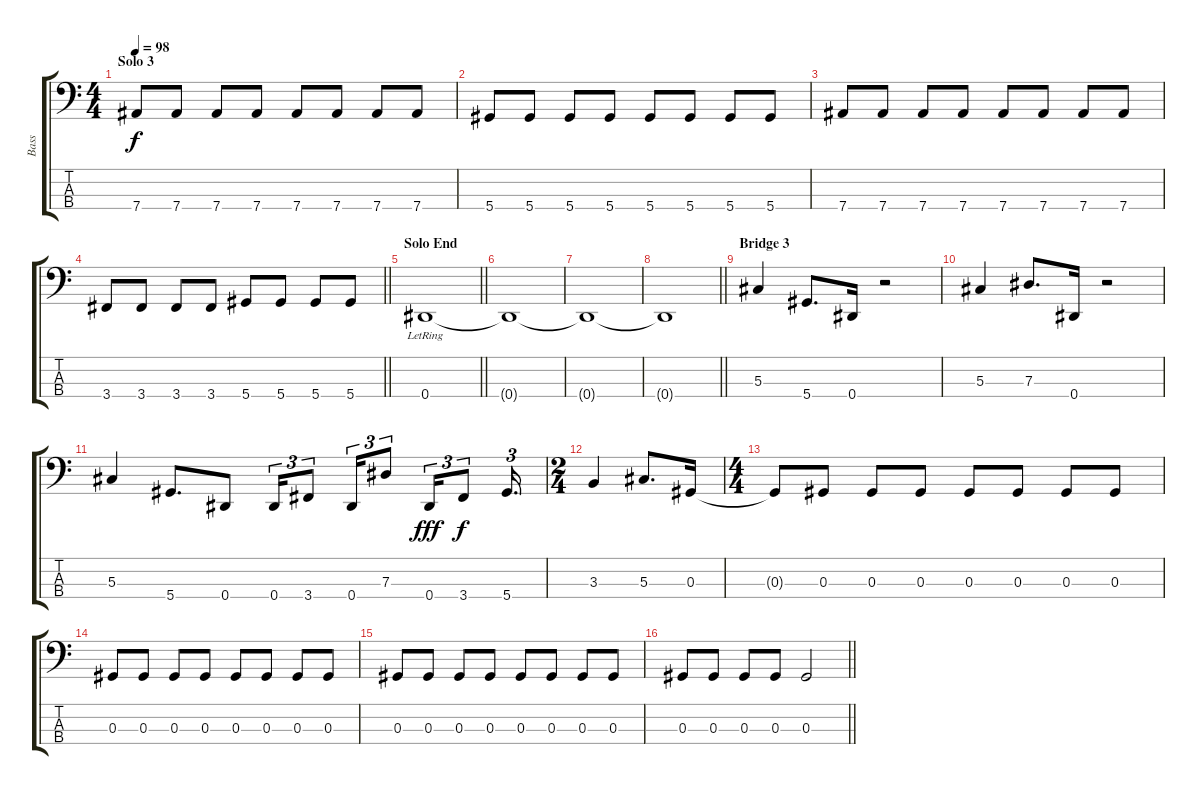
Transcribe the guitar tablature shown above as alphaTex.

\track ("Bass" "Bass") {instrument electricbassfinger}
\staff {score tabs}
\tuning (Gb2 Db2 Ab1 Eb1) {hide}
\ts (4 4)
\section ("" "Solo 3")
\tempo 98
\clef f4
\ks c
7.4.8{dy f} 7.4.8 7.4.8 7.4.8 7.4.8 7.4.8 7.4.8 7.4.8 |
5.4.8 5.4.8 5.4.8 5.4.8 5.4.8 5.4.8 5.4.8 5.4.8 |
7.4.8 7.4.8 7.4.8 7.4.8 7.4.8 7.4.8 7.4.8 7.4.8 |
\barLineRight lightlight
3.4.8 3.4.8 3.4.8 3.4.8 5.4.8 5.4.8 5.4.8 5.4.8 |
\section ("" "Solo End")
\barLineRight lightlight
0.4{lr}.1 |
0.4{t}.1 |
0.4{t}.1 |
\barLineRight lightlight
0.4{t}.1 |
\section ("" "Bridge 3")
5.3.4 5.4.8{d} 0.4.16 r.2 |
5.3.4 7.3.8{d} 0.4.16 r.2 |
5.3.4 5.4.8{d} 0.4.8 0.4.16{tu (3 2)} 3.4.8{tu (3 2)} 0.4.16{tu (3 2)} 7.3.8{tu (3 2)} 0.4.16{tu (3 2) dy fff} 3.4.8{tu (3 2) dy f} 5.4.16{d tu (3 2)} |
\ts (2 4)
3.3.4 5.3.8{d} 0.3.16 |
\ts (4 4)
0.3{t}.8 0.3.8 0.3.8 0.3.8 0.3.8 0.3.8 0.3.8 0.3.8 |
0.3.8 0.3.8 0.3.8 0.3.8 0.3.8 0.3.8 0.3.8 0.3.8 |
0.3.8 0.3.8 0.3.8 0.3.8 0.3.8 0.3.8 0.3.8 0.3.8 |
\barLineRight lightlight
0.3.8 0.3.8 0.3.8 0.3.8 0.3.2
